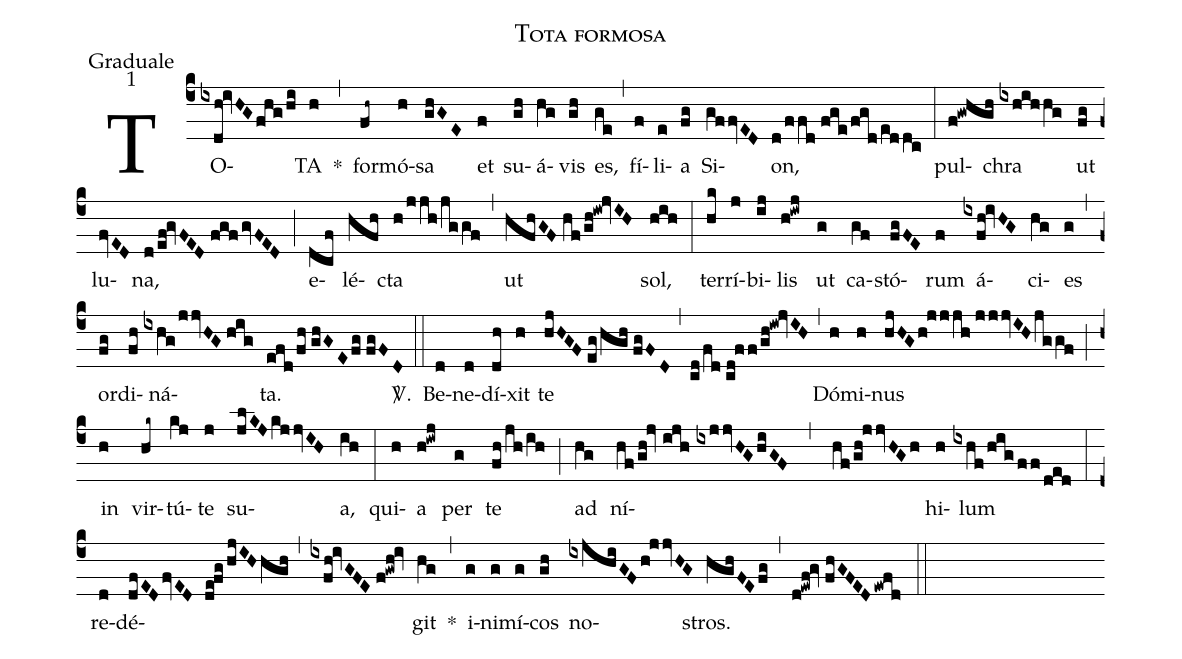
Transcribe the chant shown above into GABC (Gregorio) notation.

name:Tota formosa;
office-part:Graduale;
mode:1;
%%
(c4) TO(ixdh!ivHGfhg/hi)TA(h) *(,) for(fh~)mó(h)sa(ghGE) et(f) su(gh)á(hg)vis(gh) es,(ge) (,) fí(f)li(e)a(fg) Si(gffvED)on,(d/ffd//fge/fgd/eddc) (:) pul(f!gwhgh)chra(ixhihhg) ut(fg) lu(fvED)na,(d/ef!gvFED//fgfgvFED) (;) e(dcf)lé(hfh)cta(h/jjh/jggf) (,) ut(hfhGF//hf/gh!iw!jvIH) sol,(hih) (:) ter(hk)rí(j)bi(ij)lis(h!iwj) ut(g) ca(gf)stó(fgFE)rum(f) á(ixfh!ivHG)ci(hg)es(g) (,) or(fg)di(fh)ná(ixhg/jjvHG//hig)ta.(efd/fh//ghGEfg//fgFD) <sp>V/</sp>.(::) Be(d)ne(d)dí(dh)xit(h) te(hjHGF//eg/hgh//fgFD) (,) (cd/fd//cd!ff/gh!iw!jvIH) (,) Dó(h)mi(h)nus(hjHGh!jjjh//jjjvIH/jggf) (;) in(h) vir(hk~)tú(kj)te(j) su(jlKJ/kjjvIH)a,(ih) (:) qui(h)a(h!iwj) per(g) te(fh/jh/ih) (;) ad(hg) ní(hf/gh!jv//ijh//ixjjvHG/hiGF,hf/gh!jjvHG/h)hi(h)lum(ixhf/hig/ff/ded) (:) re(d)dé(dfED/fvED de!fg/hjIH/hgh,ixfh!ivGFE//f!gwh!iv)git(hg) *(,) i(g)ni(g)mí(g)cos(gh) no(ixjhiGF/h!jjvHG)stros.(hghFEfg) (,) (d!ewf!gv//fhGFED/ewfd) (::)
